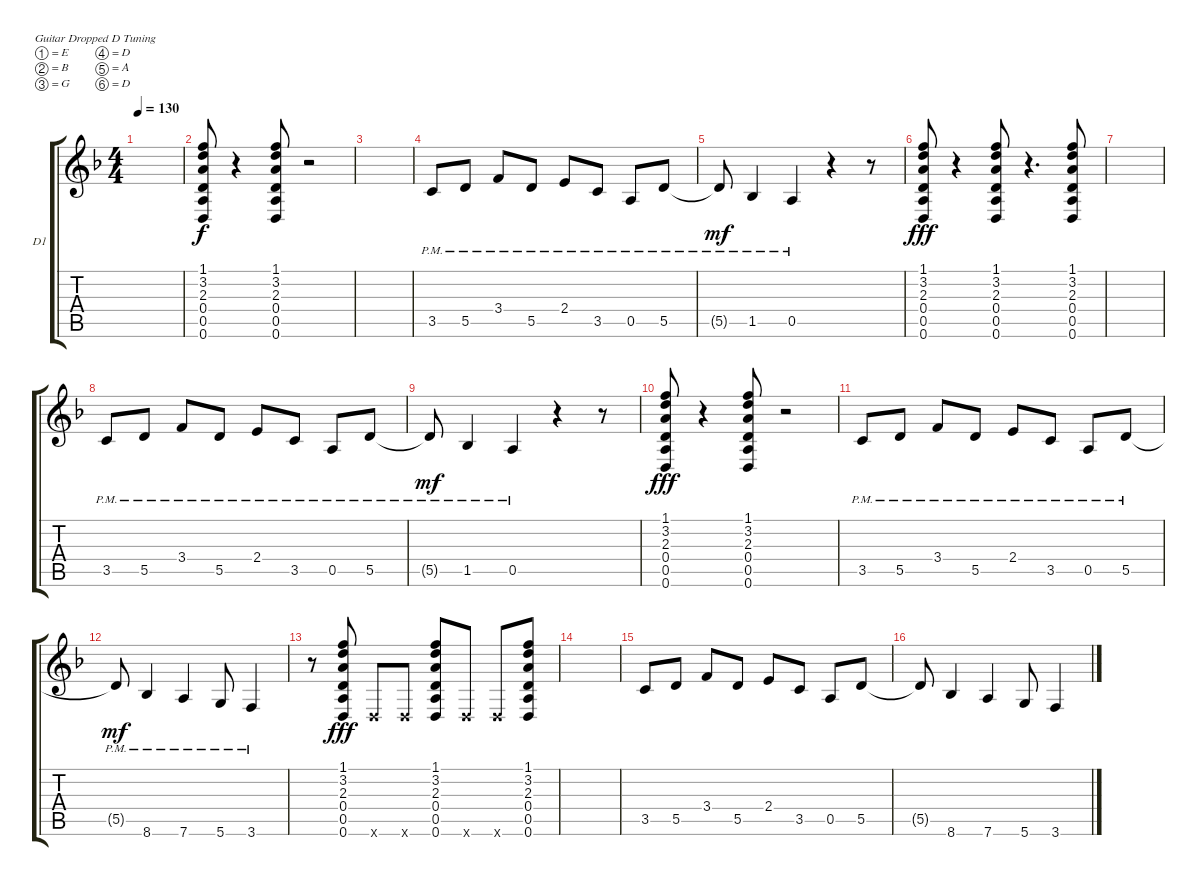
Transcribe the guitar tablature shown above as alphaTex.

\defaultSystemsLayout 4
\bracketExtendMode groupsimilarinstruments
\firstSystemTrackNameOrientation horizontal
\otherSystemsTrackNameOrientation horizontal
\track ("Distortion 1" "D1") {instrument distortionguitar}
\staff {score tabs}
\tuning (E4 B3 G3 D3 A2 D2)
\ts (4 4)
\tempo 130
\clef g2
\ks f
|
(0.4 0.6 0.5 2.3 3.2 1.1).8 r.4 (0.4 0.5 0.6 2.3 3.2 1.1).8 r.2 |
|
3.5{pm}.8 5.5{pm}.8 3.4{pm}.8 5.5{pm}.8 2.4{pm}.8 3.5{pm}.8 0.5{pm}.8 5.5{pm}.8 |
5.5{pm t}.8{dy mf} 1.5{pm}.4 0.5{pm}.4 r.4 r.8 |
(0.4 0.6 0.5 2.3 3.2 1.1).8{dy fff} r.4 (0.4 0.5 0.6 2.3 3.2 1.1).8 r.4{d} (0.6 0.5 0.4 2.3 3.2 1.1).8 |
|
3.5{pm}.8 5.5{pm}.8 3.4{pm}.8 5.5{pm}.8 2.4{pm}.8 3.5{pm}.8 0.5{pm}.8 5.5{pm}.8 |
5.5{pm t}.8{dy mf} 1.5{pm}.4 0.5{pm}.4 r.4 r.8 |
(0.4 0.6 0.5 2.3 3.2 1.1).8{dy fff} r.4 (0.4 0.5 0.6 2.3 3.2 1.1).8 r.2 |
3.5{pm}.8 5.5{pm}.8 3.4{pm}.8 5.5{pm}.8 2.4{pm}.8 3.5{pm}.8 0.5{pm}.8 5.5{pm}.8 |
5.5{pm t}.8{dy mf} 8.6{pm}.4 7.6{pm}.4 5.6{pm}.8 3.6{pm}.4 |
r.8 (0.4 0.6 0.5 2.3 3.2 1.1).8{dy fff} 0.6{x}.8 0.6{x}.8 (0.6 0.5 0.4 2.3 3.2 1.1).8 0.6{x}.8 0.6{x}.8 (1.1 3.2 2.3 0.4 0.5 0.6).8 |
|
3.5.8 5.5.8 3.4.8 5.5.8 2.4.8 3.5.8 0.5.8 5.5.8 |
5.5{t}.8 8.6.4 7.6.4 5.6.8 3.6.4
